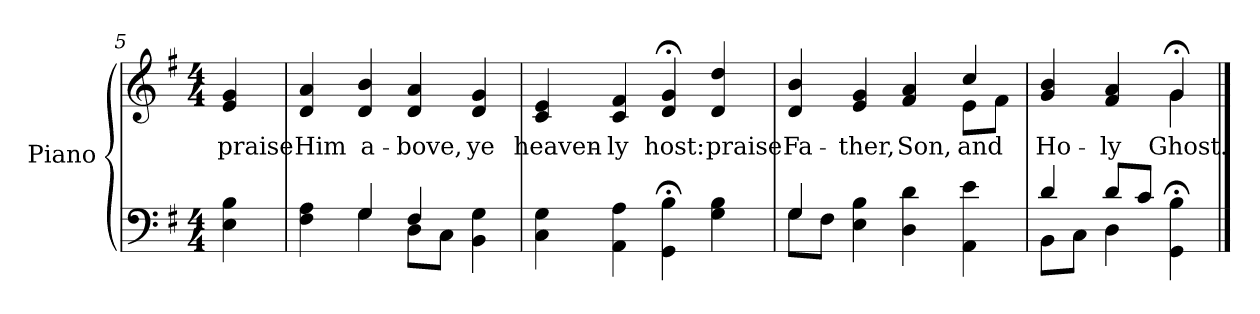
**kern	**kern	**text
*part2	*part1	*part1
*staff2	*staff1	*staff1
*I"Piano	*I"Piano	*
*I'Pno.	*I'Pno.	*
*clefF4	*clefG2	*
*k[f#]	*k[f#]	*
*G:	*G:	*
*M4/4	*M4/4	*
=5	=5	=5
!	!	!LO:LY:b:color=#000000
4Ei\ 4Bi	4ei/ 4gi	praise
=6	=6	=6
*^	*	*
!	!	!	!LO:LY:b:color=#000000
4F#i\ 4Ai	4ryy	4di/ 4ai	Him
!	!	!	!LO:LY:b:color=#000000
4Gi/	4Gi\	4di/ 4bi	a-
!	!	!	!LO:LY:b:color=#000000
4F#i/	8Di\L	4di/ 4ai	-bove,
.	8Ci\J	.	.
!	!	!	!LO:LY:b:color=#000000
4BBi\ 4Gi	4ryy	4di/ 4gi	ye
*v	*v	*	*
=7	=7	=7
*^	*	*
!	!	!	!LO:LY:b:color=#000000
*v	*v	*	*
4Ci\ 4Gi	4ci/ 4ei	heaven-
!	!	!LO:LY:b:color=#000000
4AAi\ 4Ai	4ci/ 4f#i	-ly
!	!	!LO:LY:b:color=#000000
4GGi\; 4Bi;	4di/; 4gi;	host:
!	!	!LO:LY:b:color=#000000
4Gi\ 4Bi	4di/ 4ddi	praise
!!LO:LB:g=z
=8	=8	=8
*^	*	*
!	!	!	!LO:LY:b:color=#000000
*	*	*^	*
4Gi/	8Gi\L	4di/ 4bi	2ryy	Fa-
.	8F#i\J	.	.	.
!	!	!	!	!LO:LY:b:color=#000000
4Ei\ 4Bi	4ryy	4ei/ 4gi	.	-ther,
!	!	!	!	!LO:LY:b:color=#000000
4Di\ 4di	2ryy	4f#i/ 4ai	4ryy	Son,
!	!	!	!	!LO:LY:b:color=#000000
4AAi\ 4ei	.	4cci/	8ei\L	and
.	.	.	8f#i\J	.
=9	=9	=9	=9	=9
!	!	!	!	!LO:LY:b:color=#000000
4di/	8BBi\L	4gi/ 4bi	2ryy	Ho-
.	8Ci\J	.	.	.
!	!	!	!	!LO:LY:b:color=#000000
8di/L	4Di\	4f#i/ 4ai	.	-ly
8ci/J	.	.	.	.
!	!	!	!	!LO:LY:b:color=#000000
4GGi\; 4Bi;	4ryy	4g;i/	4gi\	Ghost.
*v	*v	*	*	*
*	*v	*v	*
==	==	==
*-	*-	*-
